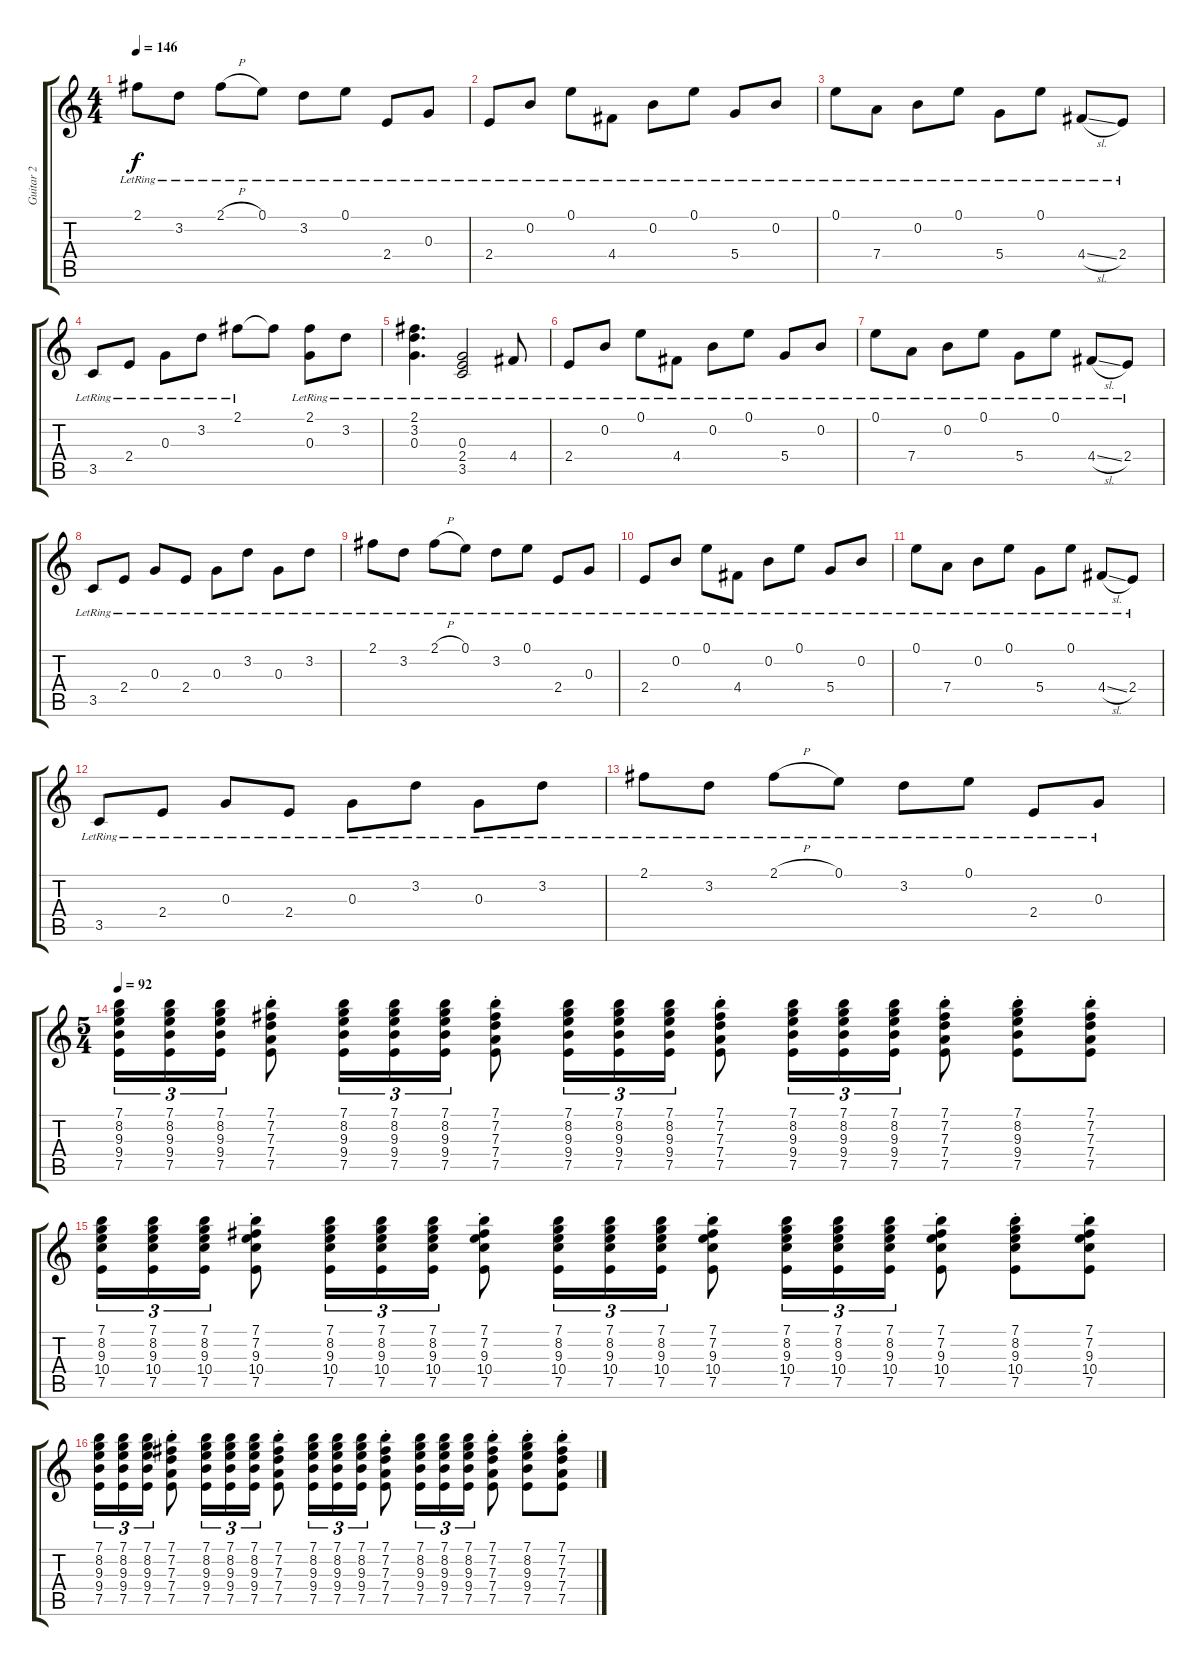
\track ("Guitar 2" "Guitar 2") {instrument overdrivenguitar}
\staff {score tabs}
\tuning (E4 B3 G3 D3 A2 E2) {hide}
\ts (4 4)
\tempo 146
\clef g2
\ks c
2.1{lr}.8{dy f} 3.2{lr}.8 2.1{h lr}.8 0.1{lr}.8 3.2{lr}.8 0.1{lr}.8 2.4{lr}.8 0.3{lr}.8 |
2.4{lr}.8 0.2{lr}.8 0.1{lr}.8 4.4{lr}.8 0.2{lr}.8 0.1{lr}.8 5.4{lr}.8 0.2{lr}.8 |
0.1{lr}.8 7.4{lr}.8 0.2{lr}.8 0.1{lr}.8 5.4{lr}.8 0.1{lr}.8 4.4{sl lr}.8 2.4{lr}.8 |
3.5{lr}.8 2.4{lr}.8 0.3{lr}.8 3.2{lr}.8 2.1{lr}.8 2.1{t}.8 (2.1{lr} 0.3{lr}).8 3.2{lr}.8 |
(2.1{lr} 3.2{lr} 0.3{lr}).4{d} (0.3{lr} 2.4{lr} 3.5{lr}).2 4.4{lr}.8 |
2.4{lr}.8 0.2{lr}.8 0.1{lr}.8 4.4{lr}.8 0.2{lr}.8 0.1{lr}.8 5.4{lr}.8 0.2{lr}.8 |
0.1{lr}.8 7.4{lr}.8 0.2{lr}.8 0.1{lr}.8 5.4{lr}.8 0.1{lr}.8 4.4{sl lr}.8 2.4{lr}.8 |
3.5{lr}.8 2.4{lr}.8 0.3{lr}.8 2.4{lr}.8 0.3{lr}.8 3.2{lr}.8 0.3{lr}.8 3.2{lr}.8 |
2.1{lr}.8 3.2{lr}.8 2.1{h lr}.8 0.1{lr}.8 3.2{lr}.8 0.1{lr}.8 2.4{lr}.8 0.3{lr}.8 |
2.4{lr}.8 0.2{lr}.8 0.1{lr}.8 4.4{lr}.8 0.2{lr}.8 0.1{lr}.8 5.4{lr}.8 0.2{lr}.8 |
0.1{lr}.8 7.4{lr}.8 0.2{lr}.8 0.1{lr}.8 5.4{lr}.8 0.1{lr}.8 4.4{sl lr}.8 2.4{lr}.8 |
3.5{lr}.8 2.4{lr}.8 0.3{lr}.8 2.4{lr}.8 0.3{lr}.8 3.2{lr}.8 0.3{lr}.8 3.2{lr}.8 |
2.1{lr}.8 3.2{lr}.8 2.1{h lr}.8 0.1{lr}.8 3.2{lr}.8 0.1{lr}.8 2.4{lr}.8 0.3{lr}.8 |
\ts (5 4)
\tempo 92
(7.1 8.2 9.3 9.4 7.5).16{tu (3 2)} (7.1 8.2 9.3 9.4 7.5).16{tu (3 2)} (7.1 8.2 9.3 9.4 7.5).16{tu (3 2)} (7.1{st} 7.2{st} 7.3{st} 7.4{st} 7.5{st}).8 (7.1 8.2 9.3 9.4 7.5).16{tu (3 2)} (7.1 8.2 9.3 9.4 7.5).16{tu (3 2)} (7.1 8.2 9.3 9.4 7.5).16{tu (3 2)} (7.1{st} 7.2{st} 7.3{st} 7.4{st} 7.5{st}).8 (7.1 8.2 9.3 9.4 7.5).16{tu (3 2)} (7.1 8.2 9.3 9.4 7.5).16{tu (3 2)} (7.1 8.2 9.3 9.4 7.5).16{tu (3 2)} (7.1{st} 7.2{st} 7.3{st} 7.4{st} 7.5{st}).8 (7.1 8.2 9.3 9.4 7.5).16{tu (3 2)} (7.1 8.2 9.3 9.4 7.5).16{tu (3 2)} (7.1 8.2 9.3 9.4 7.5).16{tu (3 2)} (7.1{st} 7.2{st} 7.3{st} 7.4{st} 7.5{st}).8 (7.1{st} 8.2{st} 9.3{st} 9.4{st} 7.5{st}).8 (7.1{st} 7.2{st} 7.3{st} 7.4{st} 7.5{st}).8 |
(7.1 8.2 9.3 10.4 7.5).16{tu (3 2)} (7.1 8.2 9.3 10.4 7.5).16{tu (3 2)} (7.1 8.2 9.3 10.4 7.5).16{tu (3 2)} (7.1{st} 7.2{st} 9.3{st} 10.4{st} 7.5{st}).8 (7.1 8.2 9.3 10.4 7.5).16{tu (3 2)} (7.1 8.2 9.3 10.4 7.5).16{tu (3 2)} (7.1 8.2 9.3 10.4 7.5).16{tu (3 2)} (7.1{st} 7.2{st} 9.3{st} 10.4{st} 7.5{st}).8 (7.1 8.2 9.3 10.4 7.5).16{tu (3 2)} (7.1 8.2 9.3 10.4 7.5).16{tu (3 2)} (7.1 8.2 9.3 10.4 7.5).16{tu (3 2)} (7.1{st} 7.2{st} 9.3{st} 10.4{st} 7.5{st}).8 (7.1 8.2 9.3 10.4 7.5).16{tu (3 2)} (7.1 8.2 9.3 10.4 7.5).16{tu (3 2)} (7.1 8.2 9.3 10.4 7.5).16{tu (3 2)} (7.1{st} 7.2{st} 9.3{st} 10.4{st} 7.5{st}).8 (7.1{st} 8.2{st} 9.3{st} 10.4{st} 7.5{st}).8 (7.1{st} 7.2{st} 9.3{st} 10.4{st} 7.5{st}).8 |
(7.1 8.2 9.3 9.4 7.5).16{tu (3 2)} (7.1 8.2 9.3 9.4 7.5).16{tu (3 2)} (7.1 8.2 9.3 9.4 7.5).16{tu (3 2)} (7.1{st} 7.2{st} 7.3{st} 7.4{st} 7.5{st}).8 (7.1 8.2 9.3 9.4 7.5).16{tu (3 2)} (7.1 8.2 9.3 9.4 7.5).16{tu (3 2)} (7.1 8.2 9.3 9.4 7.5).16{tu (3 2)} (7.1{st} 7.2{st} 7.3{st} 7.4{st} 7.5{st}).8 (7.1 8.2 9.3 9.4 7.5).16{tu (3 2)} (7.1 8.2 9.3 9.4 7.5).16{tu (3 2)} (7.1 8.2 9.3 9.4 7.5).16{tu (3 2)} (7.1{st} 7.2{st} 7.3{st} 7.4{st} 7.5{st}).8 (7.1 8.2 9.3 9.4 7.5).16{tu (3 2)} (7.1 8.2 9.3 9.4 7.5).16{tu (3 2)} (7.1 8.2 9.3 9.4 7.5).16{tu (3 2)} (7.1{st} 7.2{st} 7.3{st} 7.4{st} 7.5{st}).8 (7.1{st} 8.2{st} 9.3{st} 9.4{st} 7.5{st}).8 (7.1{st} 7.2{st} 7.3{st} 7.4{st} 7.5{st}).8
